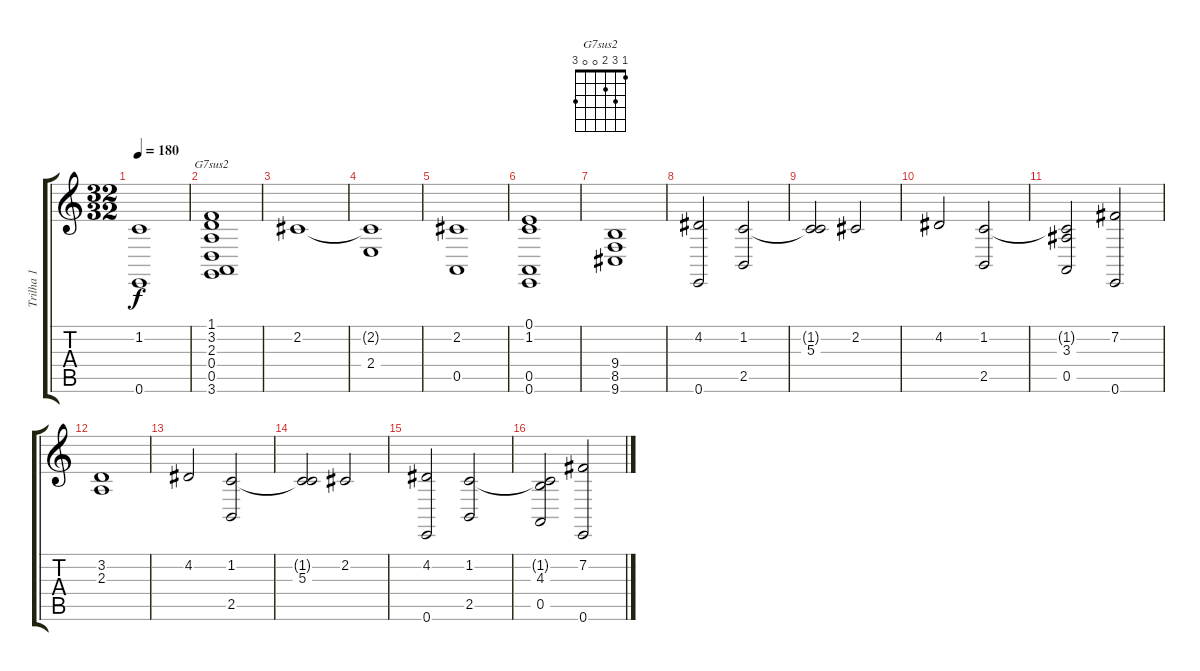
\track ("Trilha 1" "Trilha 1") {instrument viola}
\staff {score tabs}
\tuning (E4 B3 G3 D3 A2 E2) {hide}
\chord ("G7sus2" 1 3 2 0 0 3)
\ts (32 32)
\tempo 180
\clef g2
\ks c
(1.2 0.6).1{dy f} |
(1.1 3.2 2.3 0.4 0.5 3.6).1{ch "G7sus2"} |
2.2.1 |
(2.2{t} 2.4).1 |
(2.2 0.5).1 |
(0.1 1.2 0.5 0.6).1 |
(9.4 8.5 9.6).1 |
(4.2 0.6).2 (1.2 2.5).2 |
(1.2{t} 5.3).2 2.2.2 |
4.2.2 (1.2 2.5).2 |
(1.2{t} 3.3 0.5).2 (7.2 0.6).2 |
(3.2 2.3).1 |
4.2.2 (1.2 2.5).2 |
(1.2{t} 5.3).2 2.2.2 |
(4.2 0.6).2 (1.2 2.5).2 |
(1.2{t} 4.3 0.5).2 (7.2 0.6).2
